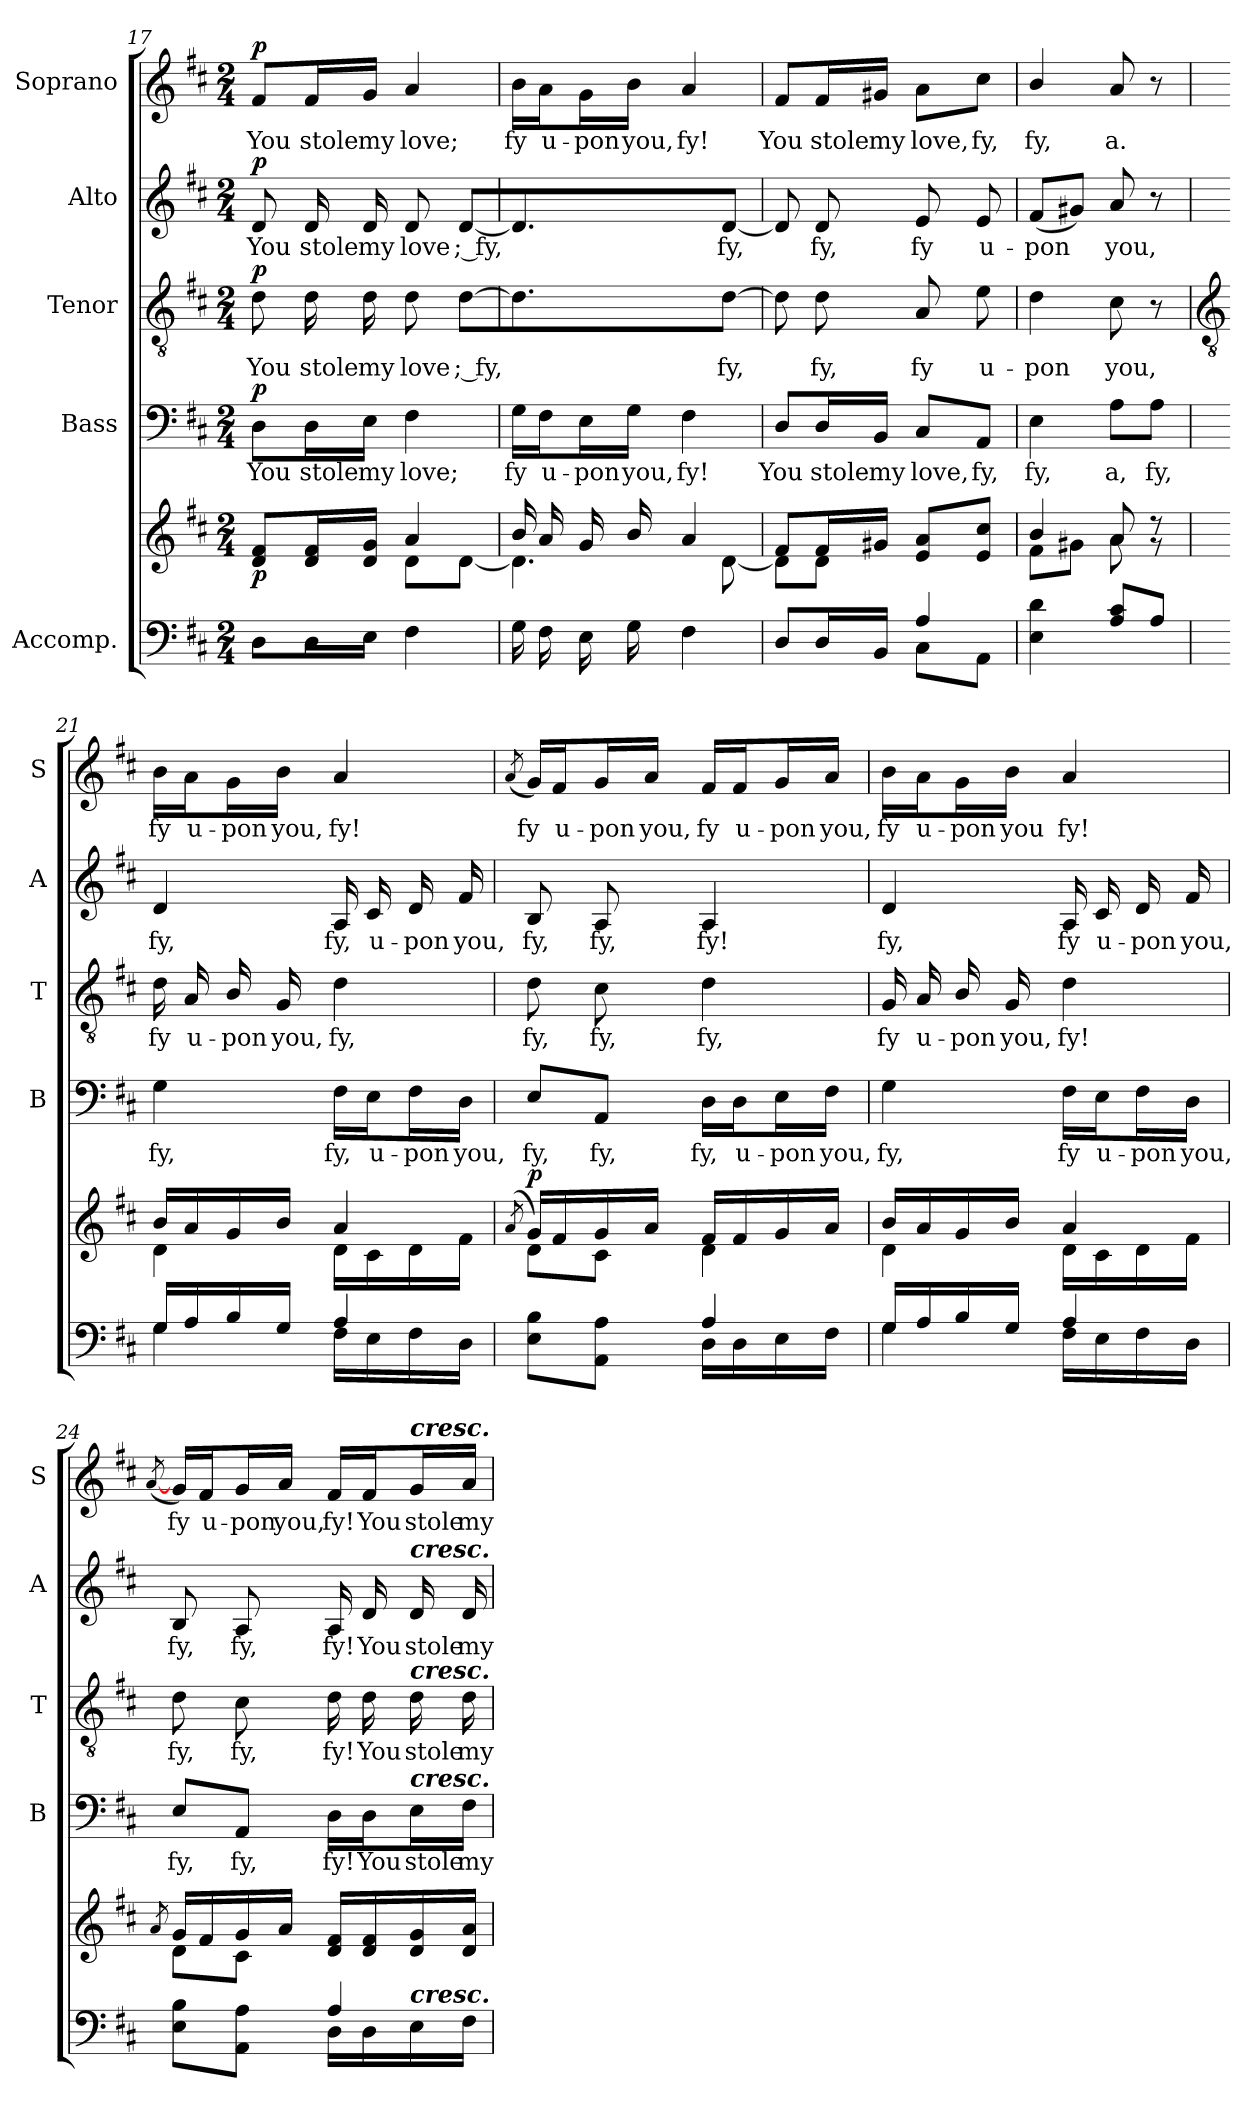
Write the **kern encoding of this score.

**kern	**kern	**dynam	**kern	**text	**dynam	**kern	**text	**dynam	**kern	**text	**dynam	**kern	**text	**dynam
*part5	*part5	*part5	*part4	*part4	*part4	*part3	*part3	*part3	*part2	*part2	*part2	*part1	*part1	*part1
*staff6	*staff5	*staff5/6	*staff4	*staff4	*staff4	*staff3	*staff3	*staff3	*staff2	*staff2	*staff2	*staff1	*staff1	*staff1
*I"Accomp.	*	*	*I"Bass	*	*	*I"Tenor	*	*	*I"Alto	*	*	*I"Soprano	*	*
*	*	*	*I'B	*	*	*I'T	*	*	*I'A	*	*	*I'S	*	*
!!LO:LB:g=z
*clefF4	*clefG2	*	*clefF4	*	*	*clefGv2	*	*	*clefG2	*	*	*clefG2	*	*
*k[f#c#]	*k[f#c#]	*	*k[f#c#]	*	*	*k[f#c#]	*	*	*k[f#c#]	*	*	*k[f#c#]	*	*
*D:	*D:	*	*D:	*	*	*D:	*	*	*D:	*	*	*D:	*	*
*M2/4	*M2/4	*	*M2/4	*	*	*M2/4	*	*	*M2/4	*	*	*M2/4	*	*
=17	=17	=17	=17	=17	=17	=17	=17	=17	=17	=17	=17	=17	=17	=17
*^	*^	*	*	*	*	*	*	*	*	*	*	*	*	*
!	!	!	!	!LO:DY:b	!	!LO:LY:b	!LO:DY:b	!	!LO:LY:b	!LO:DY:b	!	!LO:LY:b	!LO:DY:b	!	!LO:LY:b	!LO:DY:b
8D\L	2ryy	8d/ 8f#/L	4ryy	p	8D\L	You	p	8d	You	p	8d	You	p	8f#/L	You	p
!	!	!	!	!	!	!LO:LY:b	!	!	!LO:LY:b	!	!	!LO:LY:b	!	!	!LO:LY:b	!
16D\L	.	16d/ 16f#/L	.	.	16D\L	stole	.	16d	stole	.	16d	stole	.	16f#/L	stole	.
!	!	!	!	!	!	!LO:LY:b	!	!	!LO:LY:b	!	!	!LO:LY:b	!	!	!LO:LY:b	!
16E\JJ	.	16d/ 16g/JJ	.	.	16E\JJ	my	.	16d	my	.	16d	my	.	16g/JJ	my	.
!	!	!	!	!	!	!LO:LY:b	!	!	!LO:LY:b	!	!	!LO:LY:b	!	!	!LO:LY:b	!
4F#\	.	4a/	8d\L	.	4F#	love;	.	8d	love	.	8d	love	.	4a	love;	.
!	!	!	!	!	!	!	!	!	!LO:LY:b	!	!	!LO:LY:b	!	!	!	!
.	.	.	[8d\J	.	.	.	.	[8dL	; fy,	.	[8dL	; fy,	.	.	.	.
=18	=18	=18	=18	=18	=18	=18	=18	=18	=18	=18	=18	=18	=18	=18	=18	=18
!	!	!	!	!	!	!LO:LY:b	!	!	!	!	!	!	!	!	!LO:LY:b	!
16G\	2ryy	16b/	4.d\]	.	16G\LL	fy	.	4.d]	.	.	4.d]	.	.	16b\LL	fy	.
!	!	!	!	!	!	!LO:LY:b	!	!	!	!	!	!	!	!	!LO:LY:b	!
16F#\	.	16a/	.	.	16F#\J	u-	.	.	.	.	.	.	.	16a\J	u-	.
!	!	!	!	!	!	!LO:LY:b	!	!	!	!	!	!	!	!	!LO:LY:b	!
16E\	.	16g/	.	.	16E\L	-pon	.	.	.	.	.	.	.	16g\L	-pon	.
!	!	!	!	!	!	!LO:LY:b	!	!	!	!	!	!	!	!	!LO:LY:b	!
16G\	.	16b/	.	.	16G\JJ	you,	.	.	.	.	.	.	.	16b\JJ	you,	.
!	!	!	!	!	!	!LO:LY:b	!	!	!	!	!	!	!	!	!LO:LY:b	!
4F#\	.	4a/	.	.	4F#	fy!	.	.	.	.	.	.	.	4a	fy!	.
!	!	!	!	!	!	!	!	!	!LO:LY:b	!	!	!LO:LY:b	!	!	!	!
.	.	.	[8d\	.	.	.	.	[8dJ	fy,	.	[8dJ	fy,	.	.	.	.
=19	=19	=19	=19	=19	=19	=19	=19	=19	=19	=19	=19	=19	=19	=19	=19	=19
!	!	!	!	!	!	!LO:LY:b	!	!	!	!	!	!	!	!	!LO:LY:b	!
8D/L	4ryy	8f#/L	8d\L]	.	8D/L	You	.	8d]	.	.	8d]	.	.	8f#/L	You	.
!	!	!	!	!	!	!LO:LY:b	!	!	!LO:LY:b	!	!	!LO:LY:b	!	!	!LO:LY:b	!
16D/L	.	16f#/L	8d\J	.	16D/L	stole	.	8d	fy,	.	8d	fy,	.	16f#/L	stole	.
!	!	!	!	!	!	!LO:LY:b	!	!	!	!	!	!	!	!	!LO:LY:b	!
16BB/JJ	.	16g#X/JJ	.	.	16BB/JJ	my	.	.	.	.	.	.	.	16g#X/JJ	my	.
!	!	!	!	!	!	!LO:LY:b	!	!	!LO:LY:b	!	!	!LO:LY:b	!	!	!LO:LY:b	!
4A/	8C#\L	8e/ 8a/L	4ryy	.	8C#/L	love,	.	8A	fy	.	8e	fy	.	8a\L	love,	.
!	!	!	!	!	!	!LO:LY:b	!	!	!LO:LY:b	!	!	!LO:LY:b	!	!	!LO:LY:b	!
.	8AA\J	8e/ 8cc#/J	.	.	8AA/J	fy,	.	8e	u-	.	8e	u-	.	8cc#\J	fy,	.
=20	=20	=20	=20	=20	=20	=20	=20	=20	=20	=20	=20	=20	=20	=20	=20	=20
!	!	!	!	!	!	!LO:LY:b	!	!	!LO:LY:b	!	!	!LO:LY:b	!	!	!LO:LY:b	!
4E\ 4d\	4ryy	4b/	8f#\L	.	4E	fy,	.	4d	-pon	.	(<8f#L	-pon	.	4b/	fy,	.
.	.	.	8g#X\J	.	.	.	.	.	.	.	8g#XJ)	.	.	.	.	.
!	!	!	!	!	!	!LO:LY:b	!	!	!LO:LY:b	!	!	!LO:LY:b	!	!	!LO:LY:b	!
8A/ 8c#/L	4ryy	8a/	8a\	.	8A\L	a,	.	8c#	you,	.	8a	you,	.	8a	a.	.
!	!	!	!	!	!	!LO:LY:b	!	!	!	!	!	!	!	!	!	!
8A/J	.	8r	8r	.	8A\J	fy,	.	8r	.	.	8r	.	.	8r	.	.
!!LO:LB:g=z
=21	=21	=21	=21	=21	=21	=21	=21	=21	=21	=21	=21	=21	=21	=21	=21	=21
*	*	*	*	*	*	*	*	*clefGv2	*	*	*	*	*	*	*	*
!	!	!	!	!	!	!LO:LY:b	!	!	!LO:LY:b	!	!	!LO:LY:b	!	!	!LO:LY:b	!
16G/LL	4G\	16b/LL	4d\	.	4G	fy,	.	16d	fy	.	4d	fy,	.	16b\LL	fy	.
!	!	!	!	!	!	!	!	!	!LO:LY:b	!	!	!	!	!	!LO:LY:b	!
16A/	.	16a/	.	.	.	.	.	16A	u-	.	.	.	.	16a\J	u-	.
!	!	!	!	!	!	!	!	!	!LO:LY:b	!	!	!	!	!	!LO:LY:b	!
16B/	.	16g/	.	.	.	.	.	16B/	-pon	.	.	.	.	16g\L	-pon	.
!	!	!	!	!	!	!	!	!	!LO:LY:b	!	!	!	!	!	!LO:LY:b	!
16G/JJ	.	16b/JJ	.	.	.	.	.	16G	you,	.	.	.	.	16b\JJ	you,	.
!	!	!	!	!	!	!LO:LY:b	!	!	!LO:LY:b	!	!	!LO:LY:b	!	!	!LO:LY:b	!
4A/	16F#\LL	4a/	16d\LL	.	16F#\LL	fy,	.	4d	fy,	.	16A	fy,	.	4a	fy!	.
!	!	!	!	!	!	!LO:LY:b	!	!	!	!	!	!LO:LY:b	!	!	!	!
.	16E\	.	16c#\	.	16E\J	u-	.	.	.	.	16c#	u-	.	.	.	.
!	!	!	!	!	!	!LO:LY:b	!	!	!	!	!	!LO:LY:b	!	!	!	!
.	16F#\	.	16d\	.	16F#\L	-pon	.	.	.	.	16d	-pon	.	.	.	.
!	!	!	!	!	!	!LO:LY:b	!	!	!	!	!	!LO:LY:b	!	!	!	!
.	16D\JJ	.	16f#\JJ	.	16D\JJ	you,	.	.	.	.	16f#	you,	.	.	.	.
=22	=22	=22	=22	=22	=22	=22	=22	=22	=22	=22	=22	=22	=22	=22	=22	=22
.	.	(<8qa/	.	.	.	.	.	.	.	.	.	.	.	(<8qa/	.	.
!	!	!	!	!LO:DY:a	!	!LO:LY:b	!	!	!LO:LY:b	!	!	!LO:LY:b	!	!	!LO:LY:b	!
8E\ 8B\L	4ryy	16g/LL)	8d\L	p	8E/L	fy,	.	8d	fy,	.	8B	fy,	.	16g/LL)	fy	.
!	!	!	!	!	!	!	!	!	!	!	!	!	!	!	!LO:LY:b	!
.	.	16f#/	.	.	.	.	.	.	.	.	.	.	.	16f#/J	u-	.
!	!	!	!	!	!	!LO:LY:b	!	!	!LO:LY:b	!	!	!LO:LY:b	!	!	!LO:LY:b	!
8AA\ 8A\J	.	16g/	8c#\J	.	8AA/J	fy,	.	8c#	fy,	.	8A	fy,	.	16g/L	-pon	.
!	!	!	!	!	!	!	!	!	!	!	!	!	!	!	!LO:LY:b	!
.	.	16a/JJ	.	.	.	.	.	.	.	.	.	.	.	16a/JJ	you,	.
!	!	!	!	!	!	!LO:LY:b	!	!	!LO:LY:b	!	!	!LO:LY:b	!	!	!LO:LY:b	!
4A/	16D\LL	16f#/LL	4d\	.	16D\LL	fy,	.	4d	fy,	.	4A	fy!	.	16f#/LL	fy	.
!	!	!	!	!	!	!LO:LY:b	!	!	!	!	!	!	!	!	!LO:LY:b	!
.	16D\	16f#/	.	.	16D\J	u-	.	.	.	.	.	.	.	16f#/J	u-	.
!	!	!	!	!	!	!LO:LY:b	!	!	!	!	!	!	!	!	!LO:LY:b	!
.	16E\	16g/	.	.	16E\L	-pon	.	.	.	.	.	.	.	16g/L	-pon	.
!	!	!	!	!	!	!LO:LY:b	!	!	!	!	!	!	!	!	!LO:LY:b	!
.	16F#\JJ	16a/JJ	.	.	16F#\JJ	you,	.	.	.	.	.	.	.	16a/JJ	you,	.
=23	=23	=23	=23	=23	=23	=23	=23	=23	=23	=23	=23	=23	=23	=23	=23	=23
!	!	!	!	!	!	!LO:LY:b	!	!	!LO:LY:b	!	!	!LO:LY:b	!	!	!LO:LY:b	!
16G/LL	4G\	16b/LL	4d\	.	4G	fy,	.	16G	fy	.	4d	fy,	.	16b\LL	fy	.
!	!	!	!	!	!	!	!	!	!LO:LY:b	!	!	!	!	!	!LO:LY:b	!
16A/	.	16a/	.	.	.	.	.	16A	u-	.	.	.	.	16a\J	u-	.
!	!	!	!	!	!	!	!	!	!LO:LY:b	!	!	!	!	!	!LO:LY:b	!
16B/	.	16g/	.	.	.	.	.	16B/	-pon	.	.	.	.	16g\L	-pon	.
!	!	!	!	!	!	!	!	!	!LO:LY:b	!	!	!	!	!	!LO:LY:b	!
16G/JJ	.	16b/JJ	.	.	.	.	.	16G	you,	.	.	.	.	16b\JJ	you	.
!	!	!	!	!	!	!LO:LY:b	!	!	!LO:LY:b	!	!	!LO:LY:b	!	!	!LO:LY:b	!
16F#\LL	4A/	4a/	16d\LL	.	16F#\LL	fy	.	4d	fy!	.	16A	fy	.	4a	fy!	.
!	!	!	!	!	!	!LO:LY:b	!	!	!	!	!	!LO:LY:b	!	!	!	!
16E\	.	.	16c#\	.	16E\J	u-	.	.	.	.	16c#	u-	.	.	.	.
!	!	!	!	!	!	!LO:LY:b	!	!	!	!	!	!LO:LY:b	!	!	!	!
16F#\	.	.	16d\	.	16F#\L	-pon	.	.	.	.	16d	-pon	.	.	.	.
!	!	!	!	!	!	!LO:LY:b	!	!	!	!	!	!LO:LY:b	!	!	!	!
16D\JJ	.	.	16f#\JJ	.	16D\JJ	you,	.	.	.	.	16f#	you,	.	.	.	.
!!LO:LB:g=z
=24	=24	=24	=24	=24	=24	=24	=24	=24	=24	=24	=24	=24	=24	=24	=24	=24
.	.	8qaL	.	.	.	.	.	.	.	.	.	.	.	.	.	.
*	*	*	*	*	*	*	*	*clefGv2	*	*	*	*	*	*	*	*
.	.	.	.	.	.	.	.	.	.	.	.	.	.	(<[8qa/	.	.
!	!	!	!	!	!	!LO:LY:b	!	!	!LO:LY:b	!	!	!LO:LY:b	!	!	!LO:LY:b	!
8E\ 8B\L	4ryy	16g/L	8d\L	.	8E/L	fy,	.	8d	fy,	.	8B	fy,	.	16g/LL)	fy	.
!	!	!	!	!	!	!	!	!	!	!	!	!	!	!	!LO:LY:b	!
.	.	16f#/	.	.	.	.	.	.	.	.	.	.	.	16f#/J	u-	.
!	!	!	!	!	!	!LO:LY:b	!	!	!LO:LY:b	!	!	!LO:LY:b	!	!	!LO:LY:b	!
8AA\ 8A\J	.	16g/	8c#\J	.	8AA/J	fy,	.	8c#	fy,	.	8A	fy,	.	16g/L	-pon	.
!	!	!	!	!	!	!	!	!	!	!	!	!	!	!	!LO:LY:b	!
.	.	16a/JJ	.	.	.	.	.	.	.	.	.	.	.	16a/JJ	you,	.
!	!	!	!	!	!	!LO:LY:b	!	!	!LO:LY:b	!	!	!LO:LY:b	!	!	!LO:LY:b	!
4A/	16D\LL	16d/ 16f#/LL	4ryy	.	16D\LL	fy!	.	16d	fy!	.	16A	fy!	.	16f#/LL	fy!	.
!	!	!	!	!	!	!LO:LY:b	!	!	!LO:LY:b	!	!	!LO:LY:b	!	!	!LO:LY:b	!
.	16D\	16d/ 16f#/	.	.	16D\J	You	.	16d	You	.	16d	You	.	16f#/J	You	.
!	!	!	!	!	!	!	!	!	!	!	!	!	!	!LO:TX:a:Bi:t=cresc.	!	!
!	!	!	!	!	!	!	!	!	!	!	!LO:TX:a:Bi:t=cresc.	!	!	!	!	!
!	!	!	!	!	!	!	!	!LO:TX:a:Bi:t=cresc.	!	!	!	!	!	!	!	!
!	!	!	!	!	!LO:TX:a:Bi:t=cresc.	!	!	!	!	!	!	!	!	!	!	!
!	!LO:TX:a:Bi:t=cresc.	!	!	!	!	!	!	!	!	!	!	!	!	!	!	!
!	!	!	!	!	!	!LO:LY:b	!	!	!LO:LY:b	!	!	!LO:LY:b	!	!	!LO:LY:b	!
.	16E\	16d/ 16g/	.	.	16E\L	stole	.	16d	stole	.	16d	stole	.	16g/L	stole	.
!	!	!	!	!	!	!LO:LY:b	!	!	!LO:LY:b	!	!	!LO:LY:b	!	!	!LO:LY:b	!
.	16F#\JJ	16d/ 16a/JJ	.	.	16F#\JJ	my	.	16d	my	.	16d	my	.	16a/JJ	my	.
*v	*v	*	*	*	*	*	*	*	*	*	*	*	*	*	*	*
*	*v	*v	*	*	*	*	*	*	*	*	*	*	*	*	*
=	=	=	=	=	=	=	=	=	=	=	=	=	=	=
*-	*-	*-	*-	*-	*-	*-	*-	*-	*-	*-	*-	*-	*-	*-
